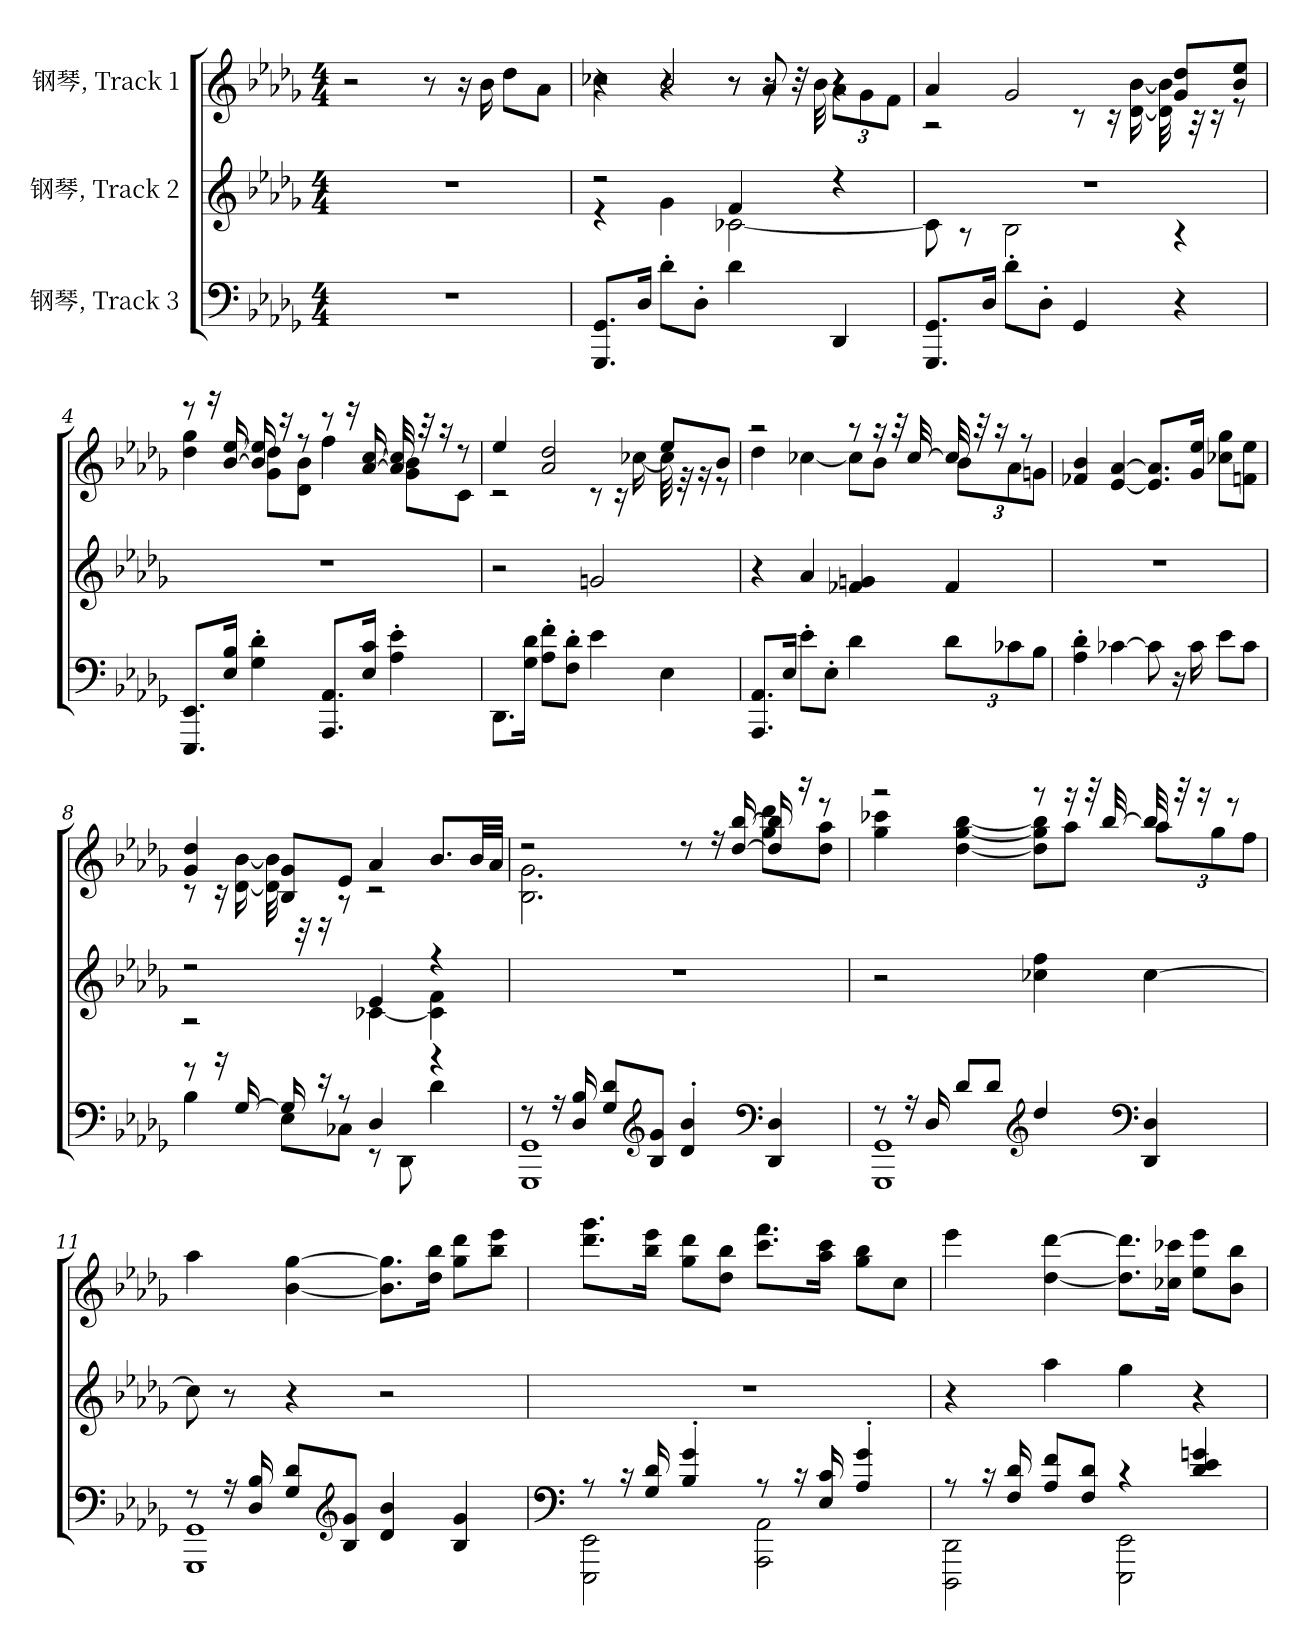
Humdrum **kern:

**kern	**kern	**kern
*part3	*part2	*part1
*staff3	*staff2	*staff1
*I"钢琴, Track 3	*I"钢琴, Track 2	*I"钢琴, Track 1
*clefF4	*clefG2	*clefG2
*k[b-e-a-d-g-]	*k[b-e-a-d-g-]	*k[b-e-a-d-g-]
*M4/4	*M4/4	*M4/4
*MM99	*MM99	*MM99
=1	=1	=1
1r	1r	2r
.	.	8r
.	.	16r
.	.	16b-\
.	.	8dd-\L
.	.	8a-\J
=2	=2	=2
*	*^	*^
*	*	*	*	*^
8.GGG-/ 8.GG-/L	2r	4r	4r	4cc-X\	2r
16D-/Jk	.	.	.	.	.
8d-'\L	.	4g-\	2b-/	4r	.
8D-'\J	.	.	.	.	.
4d-\	4f/	[2c-X\	.	8r	8r
.	.	.	.	16r	8a-/
.	.	.	.	32r	.
.	.	.	.	32b-\	.
*	*	*	*	*Xbrackettup	*
4DD-/	4r	.	4r	12a-\L	4r
.	.	.	.	12g-\	.
.	.	.	.	12f\J	.
*	*	*	*	*v	*v
=3	=3	=3	=3	=3
8.GGG-/ 8.GG-/L	1r	8c-\]	4a-/	2r
.	.	8r	.	.
16D-/Jk	.	.	.	.
8d-'\L	.	2B-\	2g-/	.
8D-'\J	.	.	.	.
4GG-/	.	.	.	8r
.	.	.	.	16r
.	.	.	.	[16d-\ [16b-\
4r	.	4r	8g-/ 8dd-/L	32d-\] 32b-\]
.	.	.	.	32r
.	.	.	.	16r
.	.	.	8b-/ 8ee-/J	8r
*	*v	*v	*	*
!!LO:LB:g=z	!!
=4	=4	=4	=4
8.EEE-/ 8.EE-/L	1r	8r	4dd-\ 4gg-\
.	.	16r	.
16E-/ 16B-/Jk	.	[16b-/ [16ee-/	.
4G-\' 4d-\'	.	16b-/] 16ee-/]	8g-\ 8dd-\L
.	.	16r	.
.	.	8r	8d-\ 8b-\J
8.AAA-/ 8.AA-/L	.	8r	4ff\
.	.	16r	.
16E-/ 16c/Jk	.	[16a-/ [16cc/	.
4A-\' 4e-\'	.	32a-/] 32cc/]	8g-\ 8b-\L
.	.	32r	.
.	.	16r	.
.	.	8r	8c\J
=5	=5	=5	=5
8.DD-\L	2r	4ee-/	2r
16G-\ 16d-\Jk	.	.	.
8A-\' 8f\'L	.	2a-/ 2dd-/	.
8F\' 8d-\'J	.	.	.
4e-\	2gn/	.	8r
.	.	.	16r
.	.	.	[16cc-X\
4E-\	.	8ee-/L	32cc-\]
.	.	.	32r
.	.	.	16r
.	.	8b-/J	8r
!!LO:LB:g=z	!!
=6	=6	=6	=6
8.AAA-/ 8.AA-/L	4r	2r	4dd-\
16E-/Jk	.	.	.
8e-'\L	4a-/	.	[4cc-X\
8E-'\J	.	.	.
4d-\	4f-X/ 4gn/	8r	8cc-\L]
.	.	16r	8b-\J
.	.	32r	.
.	.	[32cc-/	.
*Xbrackettup	*	*	*
12d-\L	4f-/	32cc-/]	12b-\L
.	.	32r	.
.	.	16r	.
12c-X\	.	.	12a-\
.	.	8r	.
12B-\J	.	.	12gn\J
*	*	*v	*v
=7	=7	=7
4A-\' 4d-\'	1r	4f-X/ 4b-/
[4c-X\	.	[4e-/ [4a-/
8c-\]	.	8.e-/] 8.a-/]L
16r	.	.
16c-\	.	16g-/ 16ee-/Jk
8e-\L	.	8cc-X\ 8gg-\L
8c-\J	.	8fn\ 8ee-\J
!!LO:LB:g=z
=8	=8	=8
*^	*^	*^
8r	4B-\	2r	2r	4g-/ 4dd-/	8r
16r	.	.	.	.	16r
[16G-/	.	.	.	.	[16d-\ [16b-\
16G-/]	8E-\L	.	.	8B-/ 8g-/L	32d-\] 32b-\]
.	.	.	.	.	32r
16r	.	.	.	.	16r
8r	8C-X\J	.	.	8e-/J	8r
4D-/	8r	4e-/	[4c-X\	4a-/	2r
.	8DD-\	.	.	.	.
4r	4d-\	4r	4c-\] 4f\	8.b-/L	.
.	.	.	.	32b-/LL	.
.	.	.	.	32a-/JJJ	.
*	*	*v	*v	*	*
=9	=9	=9	=9	=9
8r	1GGG- 1GG-	1r	2r	2.B-\ 2.g-\
16r	.	.	.	.
16D-/ 16B-/	.	.	.	.
8G-/ 8d-/L	.	.	.	.
*clefG2	*	*	*	*
8B-/ 8g-/J	.	.	.	.
4d-/' 4b-/'	.	.	8r	.
.	.	.	16r	.
.	.	.	[16dd-/ [16bb-/	.
*clefF4	*	*	*	*
4DD-/ 4D-/	.	.	16dd-/] 16bb-/]	8gg-\ 8ddd-\L
.	.	.	16r	.
.	.	.	8r	8dd-\ 8aa-\J
!!LO:PB:g=z	!!
=10	=10	=10	=10	=10
8r	1GGG- 1GG-	2r	2r	4gg-\ 4ccc-X\
16r	.	.	.	.
16D-/	.	.	.	.
8d-/L	.	.	.	[4dd-\ [4gg-\ [4bb-\
8d-/J	.	.	.	.
*clefG2	*	*	*	*
4dd-/	.	4cc-X\ 4ff\	8r	8dd-\] 8gg-\] 8bb-\]L
.	.	.	16r	8aa-\J
.	.	.	32r	.
.	.	.	[32bb-/	.
*clefF4	*	*	*	*
4DD-/ 4D-/	.	[4cc-\	32bb-/]	12aa-\L
.	.	.	32r	.
.	.	.	16r	.
.	.	.	.	12gg-\
.	.	.	8r	.
.	.	.	.	12ff\J
*	*	*	*v	*v
=11	=11	=11	=11
8r	1GGG- 1GG-	8cc-\]	4aa-\
16r	.	8r	.
16D-/ 16B-/	.	.	.
8G-/ 8d-/L	.	4r	[4b-\ [4gg-\
*clefG2	*	*	*
8B-/ 8g-/J	.	.	.
4d-/ 4b-/	.	2r	8.b-\] 8.gg-\]L
.	.	.	16dd-\ 16bb-\Jk
4B-/ 4g-/	.	.	8gg-\ 8ddd-\L
.	.	.	8bb-\ 8eee-\J
!!LO:LB:g=z
=12	=12	=12	=12
*clefF4	*	*	*
8r	2EEE-\ 2EE-\	1r	8.ddd-\ 8.ggg-\L
16r	.	.	.
16G-/ 16d-/	.	.	16bb-\ 16eee-\Jk
4B-/' 4g-/'	.	.	8gg-\ 8ddd-\L
.	.	.	8dd-\ 8bb-\J
8r	2AAA-\ 2AA-\	.	8.ccc\ 8.fff\L
16r	.	.	.
16E-/ 16c/	.	.	16aa-\ 16ccc\Jk
4A-/' 4g-/'	.	.	8gg-\ 8bb-\L
.	.	.	8cc\J
=13	=13	=13	=13
8r	2DDD-\ 2DD-\	4r	4eee-\
16r	.	.	.
16F/ 16d-/	.	.	.
8A-/ 8f/L	.	4aa-\	[4dd-\ [4ddd-\
8F/ 8d-/J	.	.	.
4r	2EEE-\ 2EE-\	4gg-\	8.dd-\] 8.ddd-\]L
.	.	.	16cc-X\ 16ccc-X\Jk
4d-/ 4e-/ 4gn/	.	4r	8ee-\ 8eee-\L
.	.	.	8b-\ 8bb-\J
*v	*v	*	*
=	=	=
*-	*-	*-
